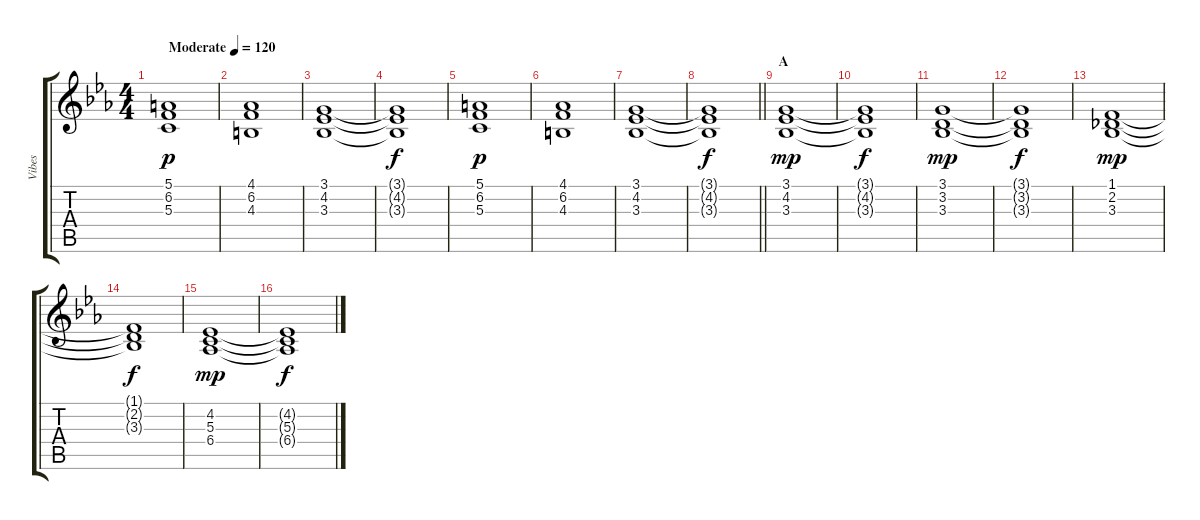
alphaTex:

\track ("Vibes" "Vibes") {instrument vibraphone bank 255}
\staff {score tabs}
\tuning (E4 B3 G3 D3 A2 E2) {hide}
\ts (4 4)
\tempo (120 "Moderate")
\clef g2
\ks eb
(5.1 6.2 5.3).1{dy p instrument vibraphone} |
(4.1 6.2 4.3).1 |
(3.1 4.2 3.3).1 |
(3.1{t} 4.2{t} 3.3{t}).1{dy f} |
(5.1 6.2 5.3).1{dy p} |
(4.1 6.2 4.3).1 |
(3.1 4.2 3.3).1 |
\barLineRight lightlight
(3.1{t} 4.2{t} 3.3{t}).1{dy f} |
\section ("" "A")
(3.1 4.2 3.3).1{dy mp} |
(3.1{t} 4.2{t} 3.3{t}).1{dy f} |
(3.1 3.2 3.3).1{dy mp} |
(3.1{t} 3.2{t} 3.3{t}).1{dy f} |
(1.1 2.2 3.3).1{dy mp} |
(1.1{t} 2.2{t} 3.3{t}).1{dy f} |
(4.2 5.3 6.4).1{dy mp} |
(4.2{t} 5.3{t} 6.4{t}).1{dy f}
